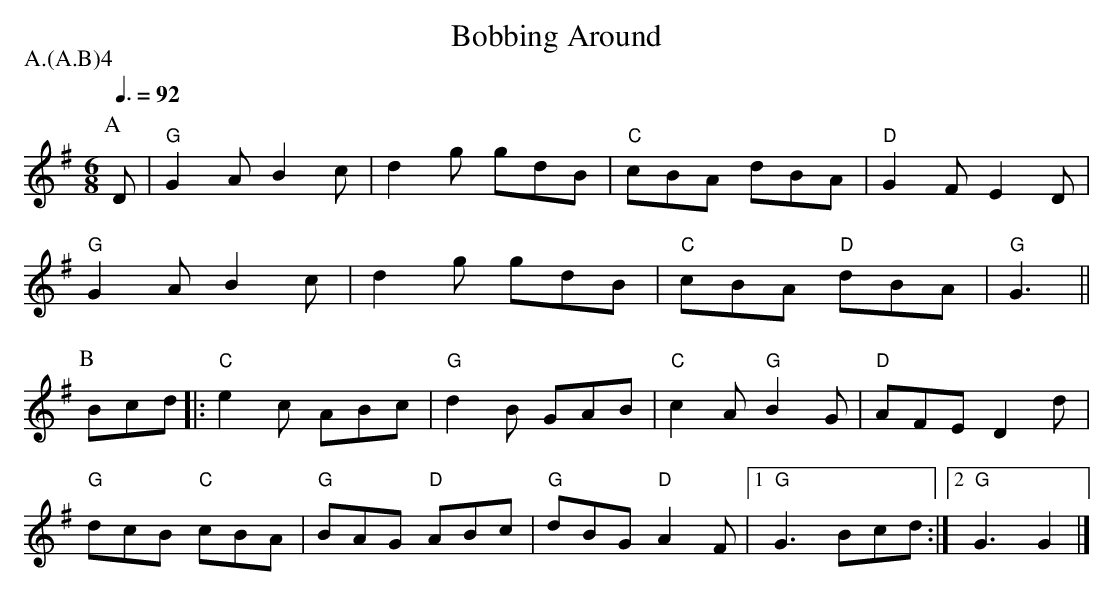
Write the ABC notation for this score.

X:1
T: Bobbing Around
Q: 3/8=92
M: 6/8
L: 1/8
P: A.(A.B)4
K: G
P: A
D | "G"G2 A B2 c | d2 g gdB | "C"cBA dBA | "D"G2 F E2 D |
"G"G2 A B2 c | d2 g gdB | "C"cBA "D"dBA | "G"G3 ||
P: B
Bcd |: "C"e2 c ABc | "G"d2 B GAB | "C"c2 A "G"B2 G | "D"AFE D2 d |
"G"dcB "C"cBA | "G"BAG "D"ABc | "G"dBG "D"A2 F |1 "G"G3 Bcd :|2 "G"G3 G2 |]
